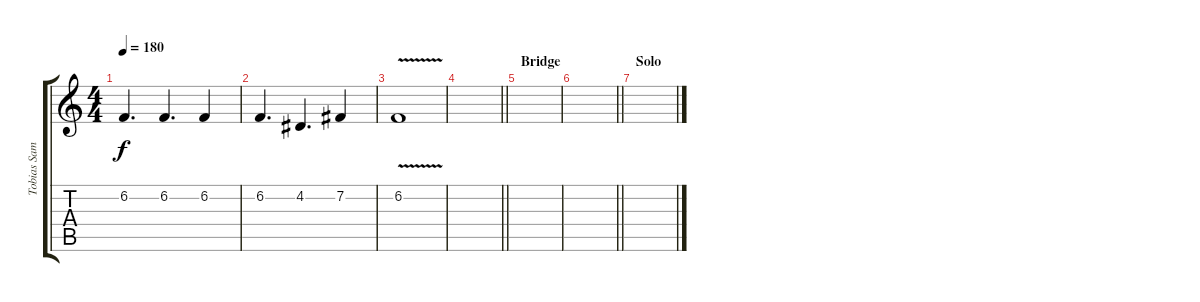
\track ("Tobias Sammet" "Tobias Sam") {instrument lead6voice}
\staff {score tabs}
\tuning (E4 B3 G3 D3 A2 E2) {hide}
\ts (4 4)
\tempo 180
\clef g2
\ks c
6.2.4{d dy f} 6.2.4{d} 6.2.4 |
6.2.4{d} 4.2.4{d} 7.2.4 |
6.2{v}.1 |
\barLineRight lightlight
|
\section ("" "Bridge")
|
\barLineRight lightlight
|
\section ("" "Solo")
